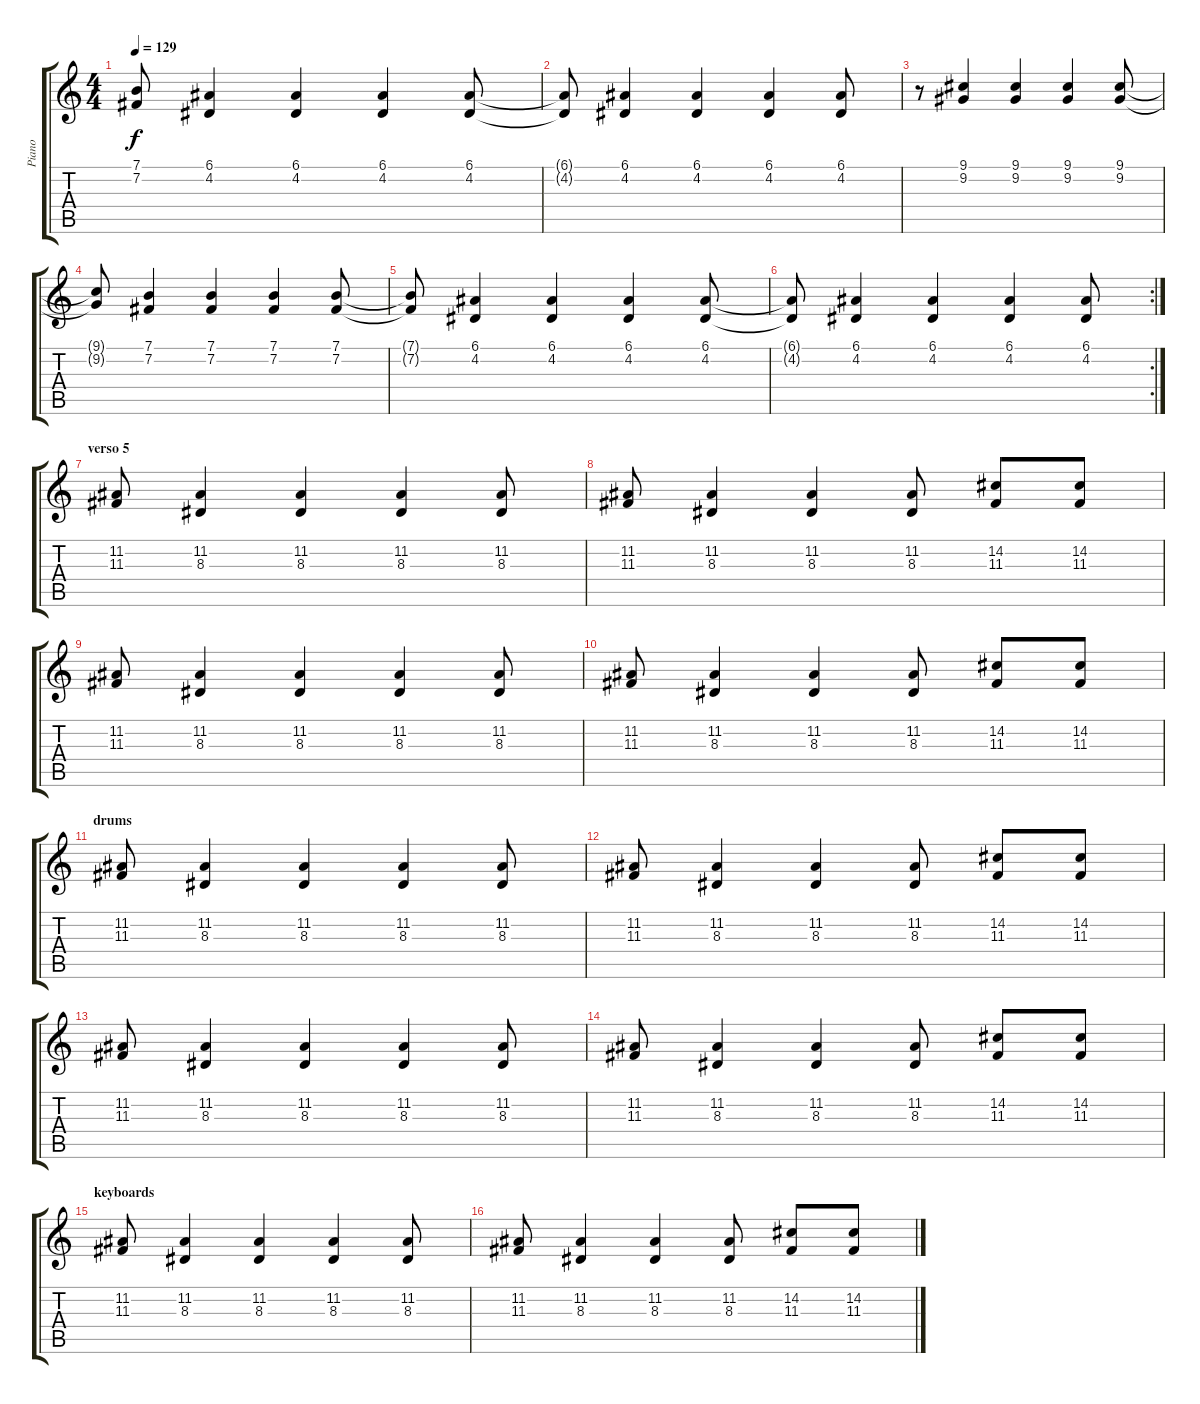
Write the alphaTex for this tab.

\track ("Piano" "Piano") {instrument brightacousticpiano}
\staff {score tabs}
\tuning (E4 B3 G3 D3 A2 E2) {hide}
\ts (4 4)
\tempo 129
\clef g2
\ks c
(7.1{t} 7.2{t}).8{dy f} (6.1 4.2).4 (6.1 4.2).4 (6.1 4.2).4 (6.1 4.2).8 |
(6.1{t} 4.2{t}).8 (6.1 4.2).4 (6.1 4.2).4 (6.1 4.2).4 (6.1 4.2).8 |
r.8 (9.1 9.2).4 (9.1 9.2).4 (9.1 9.2).4 (9.1 9.2).8 |
(9.1{t} 9.2{t}).8 (7.1 7.2).4 (7.1 7.2).4 (7.1 7.2).4 (7.1 7.2).8 |
(7.1{t} 7.2{t}).8 (6.1 4.2).4 (6.1 4.2).4 (6.1 4.2).4 (6.1 4.2).8 |
\rc 2
(6.1{t} 4.2{t}).8 (6.1 4.2).4 (6.1 4.2).4 (6.1 4.2).4 (6.1 4.2).8 |
\section ("" "verso 5")
(11.2 11.3).8 (11.2 8.3).4 (11.2 8.3).4 (11.2 8.3).4 (11.2 8.3).8 |
(11.2 11.3).8 (11.2 8.3).4 (11.2 8.3).4 (11.2 8.3).8 (14.2 11.3).8 (14.2 11.3).8 |
(11.2 11.3).8 (11.2 8.3).4 (11.2 8.3).4 (11.2 8.3).4 (11.2 8.3).8 |
(11.2 11.3).8 (11.2 8.3).4 (11.2 8.3).4 (11.2 8.3).8 (14.2 11.3).8 (14.2 11.3).8 |
\section ("" "drums")
(11.2 11.3).8 (11.2 8.3).4 (11.2 8.3).4 (11.2 8.3).4 (11.2 8.3).8 |
(11.2 11.3).8 (11.2 8.3).4 (11.2 8.3).4 (11.2 8.3).8 (14.2 11.3).8 (14.2 11.3).8 |
(11.2 11.3).8 (11.2 8.3).4 (11.2 8.3).4 (11.2 8.3).4 (11.2 8.3).8 |
(11.2 11.3).8 (11.2 8.3).4 (11.2 8.3).4 (11.2 8.3).8 (14.2 11.3).8 (14.2 11.3).8 |
\section ("" "keyboards")
(11.2 11.3).8 (11.2 8.3).4 (11.2 8.3).4 (11.2 8.3).4 (11.2 8.3).8 |
(11.2 11.3).8 (11.2 8.3).4 (11.2 8.3).4 (11.2 8.3).8 (14.2 11.3).8 (14.2 11.3).8
